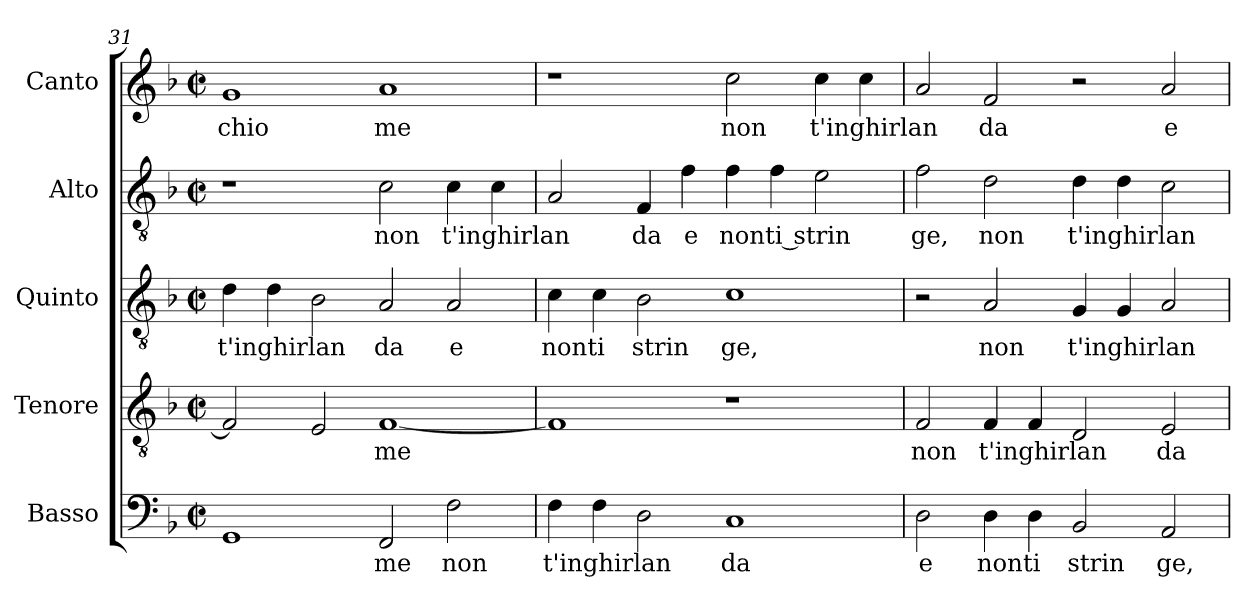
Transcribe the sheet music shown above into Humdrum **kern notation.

**kern	**text	**kern	**text	**kern	**text	**kern	**text	**kern	**text
*part5	*part5	*part4	*part4	*part3	*part3	*part2	*part2	*part1	*part1
*staff5	*staff5	*staff4	*staff4	*staff3	*staff3	*staff2	*staff2	*staff1	*staff1
*I"Basso	*	*I"Tenore	*	*I"Quinto	*	*I"Alto	*	*I"Canto	*
*clefF4	*	*clefGv2	*	*clefGv2	*	*clefGv2	*	*clefG2	*
*k[b-]	*	*k[b-]	*	*k[b-]	*	*k[b-]	*	*k[b-]	*
*F:	*	*F:	*	*F:	*	*F:	*	*F:	*
*M2/2	*	*M2/2	*	*M2/2	*	*M2/2	*	*M2/2	*
*met(c|)	*	*met(c|)	*	*met(c|)	*	*met(c|)	*	*met(c|)	*
=31	=31	=31	=31	=31	=31	=31	=31	=31	=31
!	!	!	!	!	!LO:LY:b	!	!	!	!LO:LY:b:cj
1GG	.	2F/]	.	4d\	t'inghirlan	1r	.	1g	chio
.	.	.	.	4d\	.	.	.	.	.
.	.	2E/	.	2B-\	.	.	.	.	.
!	!LO:LY:b:cj	!	!LO:LY:b:cj	!	!LO:LY:b:cj	!	!LO:LY:b:cj	!	!LO:LY:b:cj
2FF/	me	[<1F	me	2A/	da	2c\	non	1a	me
!	!LO:LY:b:cj	!	!	!	!LO:LY:b:cj	!	!LO:LY:b	!	!
2F\	non	.	.	2A/	e	4c\	t'inghirlan	.	.
.	.	.	.	.	.	4c\	.	.	.
=32	=32	=32	=32	=32	=32	=32	=32	=32	=32
!	!LO:LY:b	!	!	!	!LO:LY:b:cj	!	!	!	!
4F\	t'inghirlan	1F]	.	4c\	non	2A/	.	1r	.
!	!	!	!	!	!LO:LY:b:cj	!	!	!	!
4F\	.	.	.	4c\	ti	.	.	.	.
!	!	!	!	!	!LO:LY:b:cj	!	!LO:LY:b:cj	!	!
2D\	.	.	.	2B-\	strin	4F/	da	.	.
!	!	!	!	!	!	!	!LO:LY:b:cj	!	!
.	.	.	.	.	.	4f\	e	.	.
!	!LO:LY:b:cj	!	!	!	!LO:LY:b:cj	!	!LO:LY:b:cj	!	!LO:LY:b:cj
1C	da	1r	.	1c	ge,	4f\	non	2cc\	non
!	!	!	!	!	!	!	!LO:LY:b:cj	!	!
.	.	.	.	.	.	4f\	ti strin	.	.
!	!	!	!	!	!	!	!	!	!LO:LY:b
.	.	.	.	.	.	2e\	.	4cc\	t'inghirlan
.	.	.	.	.	.	.	.	4cc\	.
=33	=33	=33	=33	=33	=33	=33	=33	=33	=33
!	!LO:LY:b:cj	!	!LO:LY:b:cj	!	!	!	!LO:LY:b:cj	!	!
2D\	e	2F/	non	2r	.	2f\	ge,	2a/	.
!	!LO:LY:b:cj	!	!LO:LY:b	!	!LO:LY:b:cj	!	!LO:LY:b:cj	!	!LO:LY:b:cj
4D\	non	4F/	t'inghirlan	2A/	non	2d\	non	2f/	da
!	!LO:LY:b:cj	!	!	!	!	!	!	!	!
4D\	ti	4F/	.	.	.	.	.	.	.
!	!LO:LY:b:cj	!	!	!	!LO:LY:b	!	!LO:LY:b	!	!
2BB-/	strin	2D/	.	4G/	t'inghirlan	4d\	t'inghirlan	2r	.
.	.	.	.	4G/	.	4d\	.	.	.
!	!LO:LY:b:cj	!	!LO:LY:b:cj	!	!	!	!	!	!LO:LY:b:cj
2AA/	ge,	2E/	da	2A/	.	2c\	.	2a/	e
=	=	=	=	=	=	=	=	=	=
*-	*-	*-	*-	*-	*-	*-	*-	*-	*-
